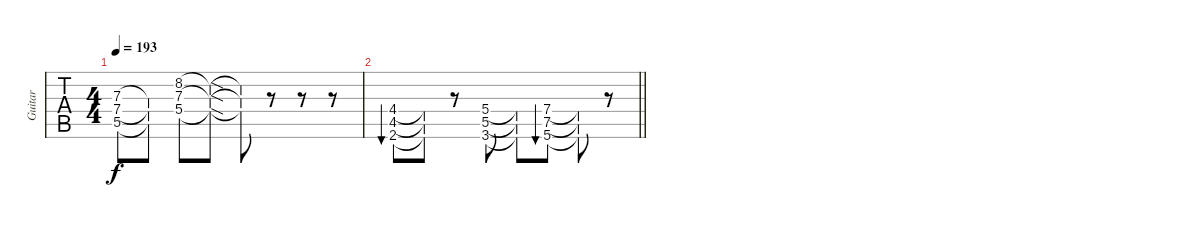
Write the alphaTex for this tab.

\track ("Guitar" "Guitar") {instrument overdrivenguitar}
\staff {tabs}
\tuning (E4 B3 G3 D3 A2 E2) {hide}
\ts (4 4)
\tempo 193
\clef g2
\ks c
(7.3{t} 7.4{t} 5.5{t}).8{dy f} (7.3{t} 7.4{t} 5.5{t}).8 (8.2 7.3 5.4).8 (8.2{sod t} 7.3{sod t} 5.4{sod t}).8 (8.2{t} 7.3{t} 5.4{t}).8 r.8 r.8 r.8 |
\barLineRight lightlight
(4.4 4.5 2.6).8{bu 60} (4.4{t} 4.5{t} 2.6{t}).8 r.8 (5.4 5.5 3.6).8 (5.4{t} 5.5{t} 3.6{t}).8 (7.4 7.5 5.6).8{bu 60} (7.4{t} 7.5{t} 5.6{t}).8 r.8
